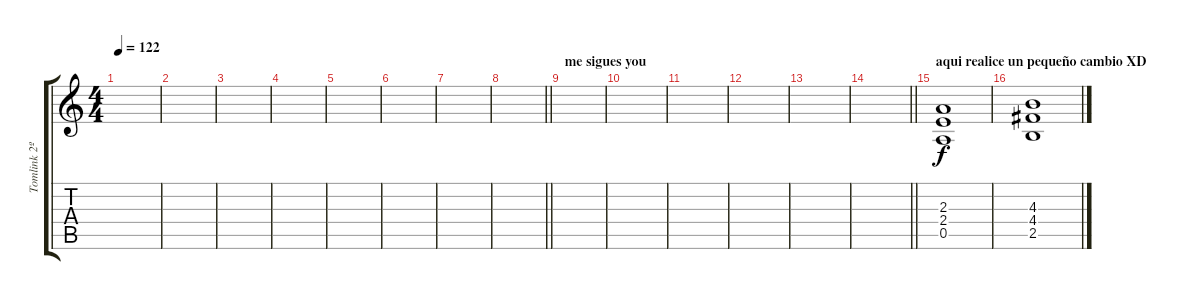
\track ("Tomlink 2º" "Tomlink 2º") {instrument overdrivenguitar}
\staff {score tabs}
\tuning (E4 B3 G3 D3 A2 E2) {hide}
\ts (4 4)
\tempo 122
\clef g2
\ks c
|
|
|
|
|
|
|
\barLineRight lightlight
|
\section ("" "me sigues you")
|
|
|
|
|
\barLineRight lightlight
|
\section ("" "aqui realice un pequeño cambio XD")
(2.3 2.4 0.5).1 |
(4.3 4.4 2.5).1
